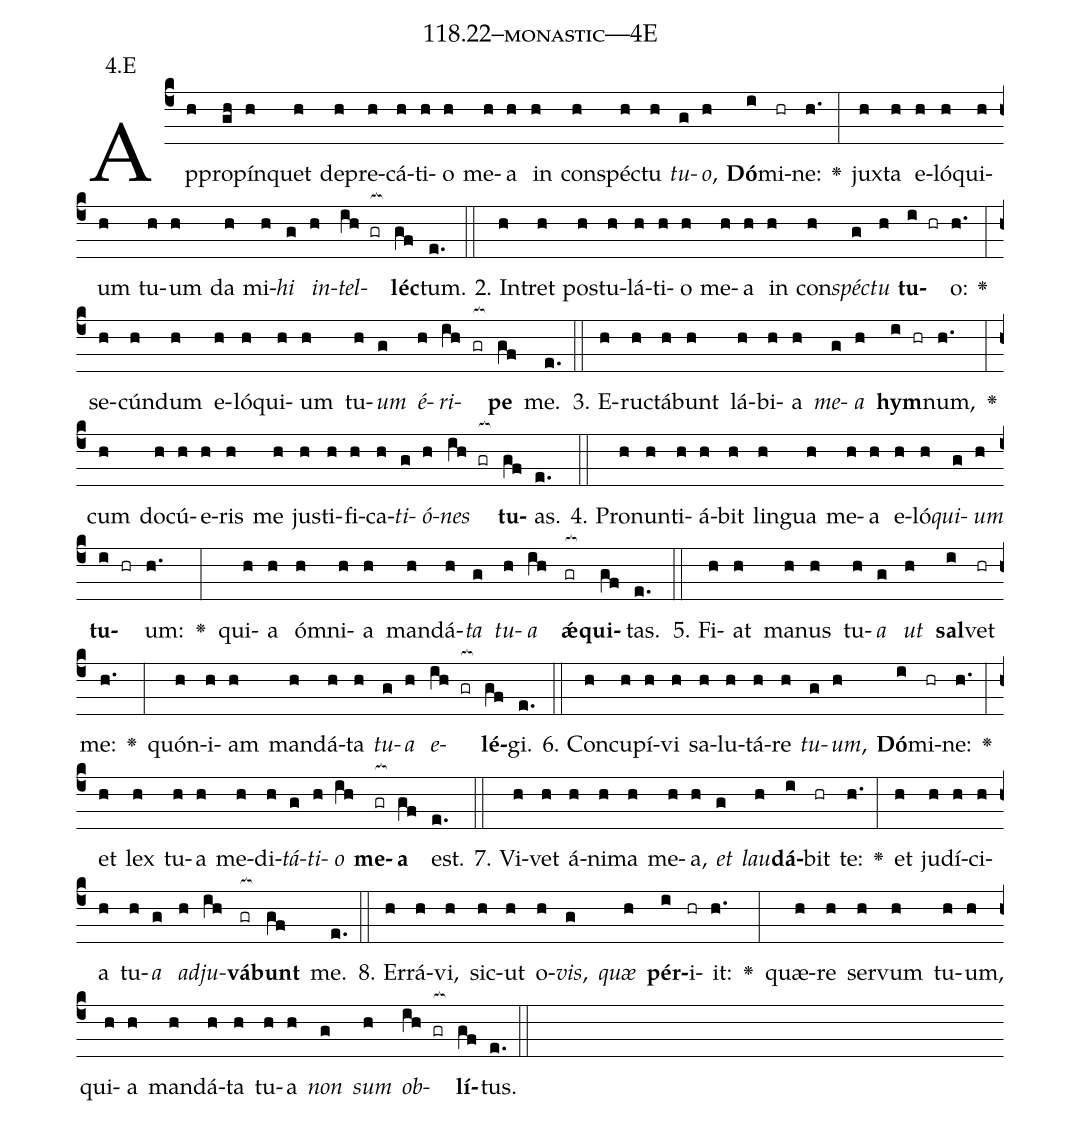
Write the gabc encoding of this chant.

name: 118.22--monastic---4E;
annotation: 4.E;
%%
(c4)Ap(h)pro(gh)pín(h)quet(h) de(h)pre(h)cá(h)ti(h)o(h) me(h)a(h) in(h) con(h)spéc(h)tu(h) <i>tu</i>(g)<i>o</i>,(h) <b>Dó</b>(i)mi(hr)ne:(h.) <v>\greheightstar</v>(:) jux(h)ta(h) e(h)ló(h)qui(h)um(h) tu(h)um(h) da(h) mi(h)<i>hi</i>(g) <i>in</i>(h)<i>tel</i>(ih gr[ocb:1{])<b>léc</b>(gf[ocb:0}])tum.(e.) (::)
2. In(h)tret(h) pos(h)tu(h)lá(h)ti(h)o(h) me(h)a(h) in(h) con(h)<i>spéc</i>(g)<i>tu</i>(h) <b>tu</b>(i hr)o:(h.) <v>\greheightstar</v>(:) se(h)cún(h)dum(h) e(h)ló(h)qui(h)um(h) tu(h)<i>um</i>(g) <i>é</i>(h)<i>ri</i>(ih gr[ocb:1{])<b>pe</b>(gf[ocb:0}]) me.(e.) (::)
3. E(h)ruc(h)tá(h)bunt(h) lá(h)bi(h)a(h) <i>me</i>(g)<i>a</i>(h) <b>hym</b>(i hr)num,(h.) <v>\greheightstar</v>(:) cum(h) do(h)cú(h)e(h)ris(h) me(h) jus(h)ti(h)fi(h)ca(h)<i>ti</i>(g)<i>ó</i>(h)<i>nes</i>(ih gr[ocb:1{]) <b>tu</b>(gf[ocb:0}])as.(e.) (::)
4. Pro(h)nun(h)ti(h)á(h)bit(h) lin(h)gua(h) me(h)a(h) e(h)ló(h)<i>qui</i>(g)<i>um</i>(h) <b>tu</b>(i hr)um:(h.) <v>\greheightstar</v>(:) qui(h)a(h) óm(h)ni(h)a(h) man(h)dá(h)<i>ta</i>(g) <i>tu</i>(h)<i>a</i>(ih) <b>ǽ</b>(gr[ocb:1{])<b>qui</b>(gf[ocb:0}])tas.(e.) (::)
5. Fi(h)at(h) ma(h)nus(h) tu(h)<i>a</i>(g) <i>ut</i>(h) <b>sal</b>(i)vet(hr) me:(h.) <v>\greheightstar</v>(:) quón(h)i(h)am(h) man(h)dá(h)ta(h) <i>tu</i>(g)<i>a</i>(h) <i>e</i>(ih gr[ocb:1{])<b>lé</b>(gf[ocb:0}])gi.(e.) (::)
6. Con(h)cu(h)pí(h)vi(h) sa(h)lu(h)tá(h)re(h) <i>tu</i>(g)<i>um</i>,(h) <b>Dó</b>(i)mi(hr)ne:(h.) <v>\greheightstar</v>(:) et(h) lex(h) tu(h)a(h) me(h)di(h)<i>tá</i>(g)<i>ti</i>(h)<i>o</i>(ih) <b>me</b>(gr[ocb:1{])<b>a</b>(gf[ocb:0}]) est.(e.) (::)
7. Vi(h)vet(h) á(h)ni(h)ma(h) me(h)a,(h) <i>et</i>(g) <i>lau</i>(h)<b>dá</b>(i)bit(hr) te:(h.) <v>\greheightstar</v>(:) et(h) ju(h)dí(h)ci(h)a(h) tu(h)<i>a</i>(g) <i>ad</i>(h)<i>ju</i>(ih)<b>vá</b>(gr[ocb:1{])<b>bunt</b>(gf[ocb:0}]) me.(e.) (::)
8. Er(h)rá(h)vi,(h) sic(h)ut(h) o(h)<i>vis</i>,(g) <i>quæ</i>(h) <b>pér</b>(i)i(hr)it:(h.) <v>\greheightstar</v>(:) quæ(h)re(h) ser(h)vum(h) tu(h)um,(h) qui(h)a(h) man(h)dá(h)ta(h) tu(h)a(h) <i>non</i>(g) <i>sum</i>(h) <i>ob</i>(ih gr[ocb:1{])<b>lí</b>(gf[ocb:0}])tus.(e.) (::)
